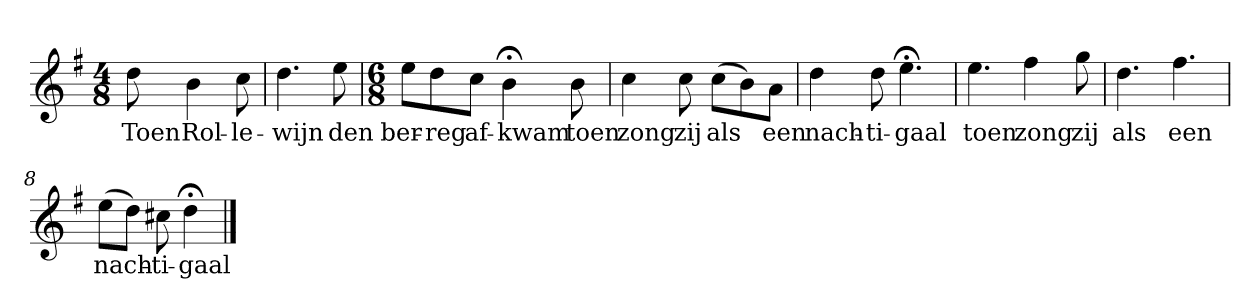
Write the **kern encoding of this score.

**kern	**text
*part1	*part1
*staff1	*staff1
*k[f#]	*
*G:	*
*M4/8	*
*MM120	*
=1	=1
8dd	Toen
4b	Rol-
8cc	-le-
=2	=2
4.dd	-wijn
8ee	den
=3	=3
*M6/8	*
8eeL	ber-
8dd	-reg
8ccJ	af-
4b;<	-kwam
8b	toen
=4	=4
4cc	zong
8cc	zij
(8ccL	als
8b)	.
8aJ	een
=5	=5
4dd	nach-
8dd	-ti-
4.ee;<	-gaal
=6	=6
4.ee	toen
4ff#	zong
8gg	zij
=7	=7
4.dd	als
4.ff#	een
=8	=8
(8eeL	nach-
8ddJ)	.
8cc#X	-ti-
4dd;<	-gaal
==	==
*-	*-
